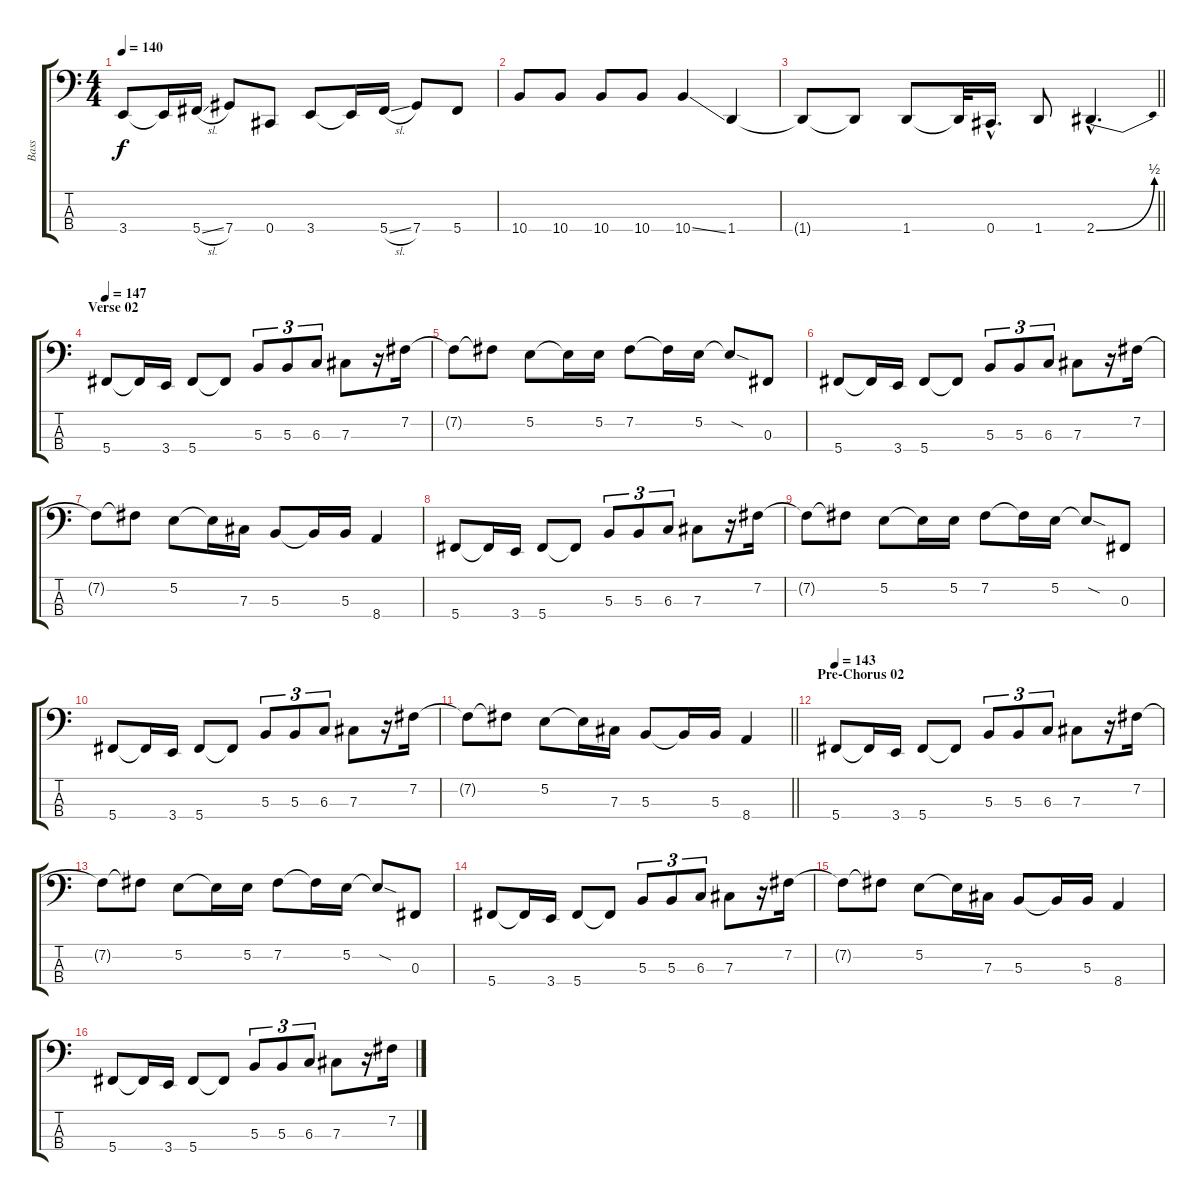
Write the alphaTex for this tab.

\track ("Bass" "Bass") {instrument electricbassfinger}
\staff {score tabs}
\tuning (E2 B1 Gb1 Db1) {hide}
\ts (4 4)
\tempo 140
\clef f4
\ks c
3.4.8{dy f} 3.4{t}.16 5.4{sl}.16 7.4.8 0.4.8 3.4.8 3.4{t}.16 5.4{sl}.16 7.4.8 5.4.8 |
10.4.8 10.4.8 10.4.8 10.4.8 10.4{ss}.4 1.4.4 |
\barLineRight lightlight
1.4{t}.8 1.4{t}.8 1.4.8 1.4{t}.32 0.4{hac}.16{d} 1.4.8 2.4{be (bend 0 0 60 2) hac}.4{d} |
\section ("" "Verse 02")
\tempo 147
5.4.8 5.4{t}.16 3.4.16 5.4.8 5.4{t}.8 5.3.8{tu (3 2)} 5.3.8{tu (3 2)} 6.3.8{tu (3 2)} 7.3.8 r.16 7.2.16 |
7.2{t}.8 7.2{t}.8 5.2.8 5.2{t}.16 5.2.16 7.2.8 7.2{t}.16 5.2.16 5.2{sod t}.8 0.3.8 |
5.4.8 5.4{t}.16 3.4.16 5.4.8 5.4{t}.8 5.3.8{tu (3 2)} 5.3.8{tu (3 2)} 6.3.8{tu (3 2)} 7.3.8 r.16 7.2.16 |
7.2{t}.8 7.2{t}.8 5.2.8 5.2{t}.16 7.3.16 5.3.8 5.3{t}.16 5.3.16 8.4.4 |
5.4.8 5.4{t}.16 3.4.16 5.4.8 5.4{t}.8 5.3.8{tu (3 2)} 5.3.8{tu (3 2)} 6.3.8{tu (3 2)} 7.3.8 r.16 7.2.16 |
7.2{t}.8 7.2{t}.8 5.2.8 5.2{t}.16 5.2.16 7.2.8 7.2{t}.16 5.2.16 5.2{sod t}.8 0.3.8 |
5.4.8 5.4{t}.16 3.4.16 5.4.8 5.4{t}.8 5.3.8{tu (3 2)} 5.3.8{tu (3 2)} 6.3.8{tu (3 2)} 7.3.8 r.16 7.2.16 |
\barLineRight lightlight
7.2{t}.8 7.2{t}.8 5.2.8 5.2{t}.16 7.3.16 5.3.8 5.3{t}.16 5.3.16 8.4.4 |
\section ("" "Pre-Chorus 02")
\tempo 143
5.4.8 5.4{t}.16 3.4.16 5.4.8 5.4{t}.8 5.3.8{tu (3 2)} 5.3.8{tu (3 2)} 6.3.8{tu (3 2)} 7.3.8 r.16 7.2.16 |
7.2{t}.8 7.2{t}.8 5.2.8 5.2{t}.16 5.2.16 7.2.8 7.2{t}.16 5.2.16 5.2{sod t}.8 0.3.8 |
5.4.8 5.4{t}.16 3.4.16 5.4.8 5.4{t}.8 5.3.8{tu (3 2)} 5.3.8{tu (3 2)} 6.3.8{tu (3 2)} 7.3.8 r.16 7.2.16 |
7.2{t}.8 7.2{t}.8 5.2.8 5.2{t}.16 7.3.16 5.3.8 5.3{t}.16 5.3.16 8.4.4 |
5.4.8 5.4{t}.16 3.4.16 5.4.8 5.4{t}.8 5.3.8{tu (3 2)} 5.3.8{tu (3 2)} 6.3.8{tu (3 2)} 7.3.8 r.16 7.2.16
